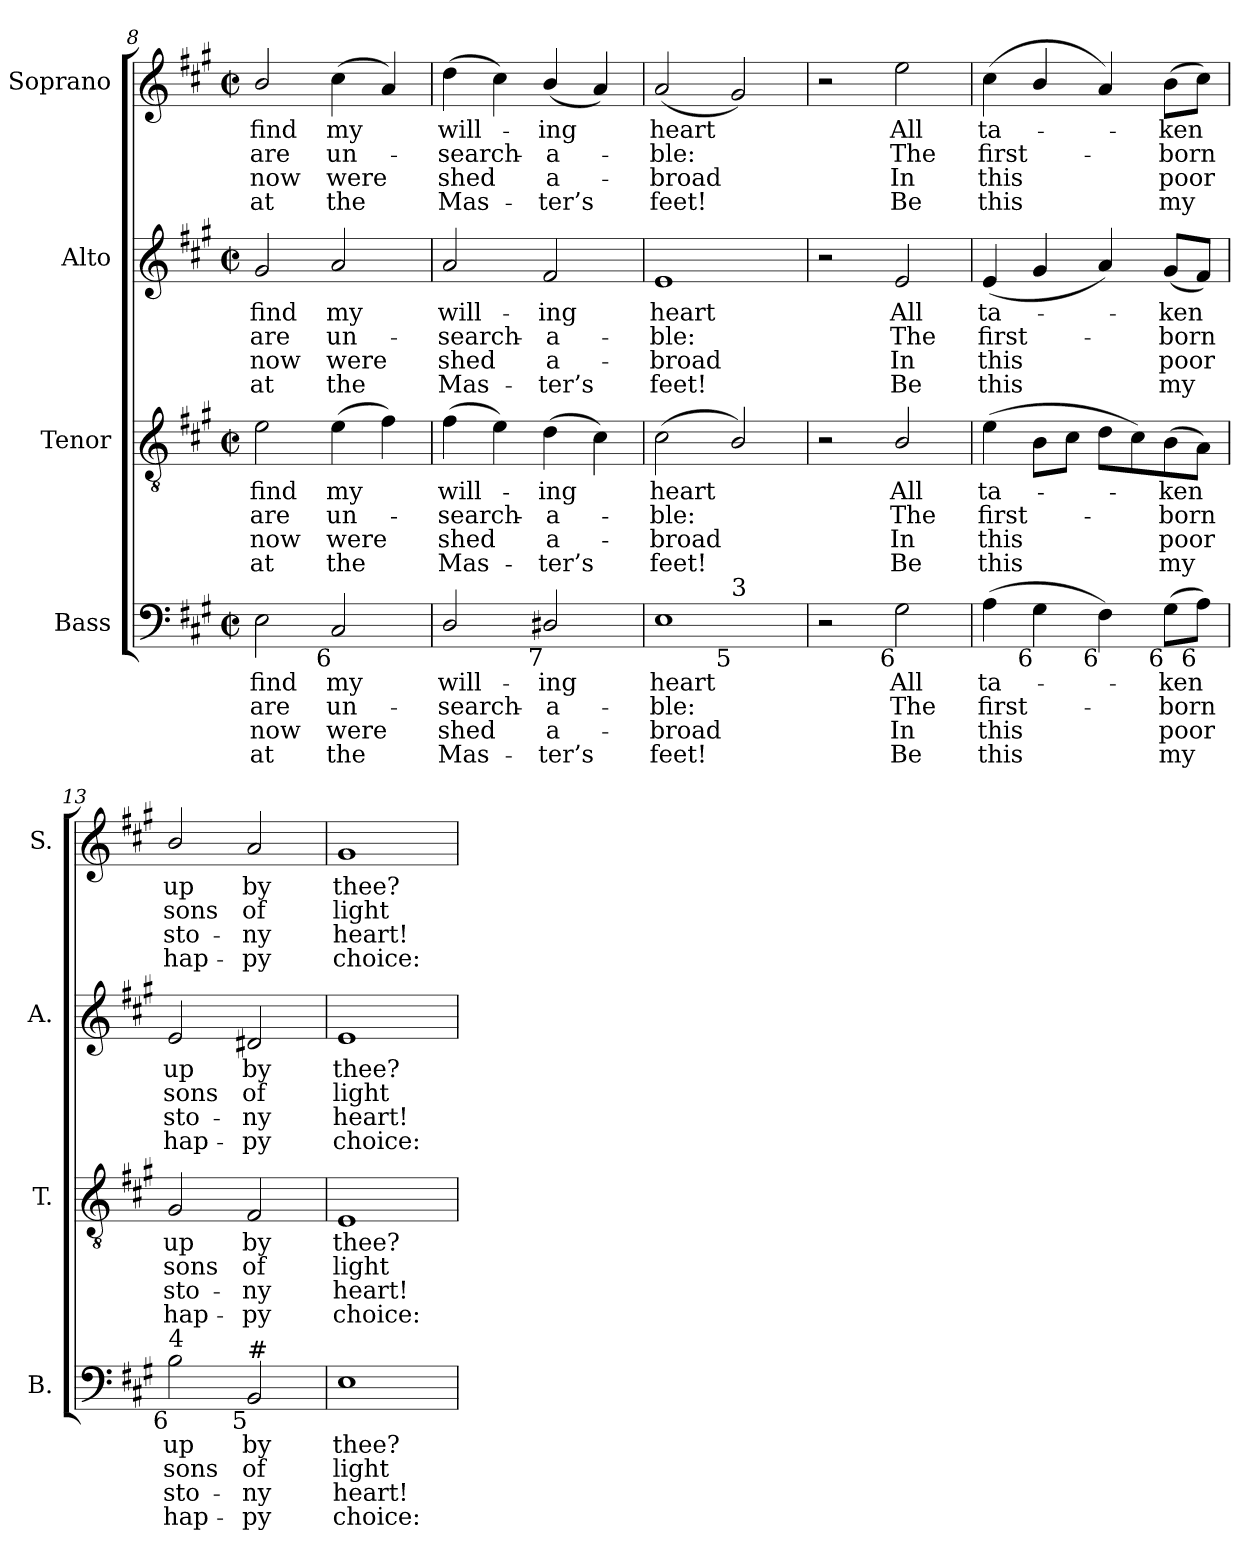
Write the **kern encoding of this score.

**kern	**text	**text	**text	**text	**kern	**text	**text	**text	**text	**kern	**text	**text	**text	**text	**kern	**text	**text	**text	**text
*part4	*part4	*part4	*part4	*part4	*part3	*part3	*part3	*part3	*part3	*part2	*part2	*part2	*part2	*part2	*part1	*part1	*part1	*part1	*part1
*staff4	*staff4	*staff4	*staff4	*staff4	*staff3	*staff3	*staff3	*staff3	*staff3	*staff2	*staff2	*staff2	*staff2	*staff2	*staff1	*staff1	*staff1	*staff1	*staff1
*I"Bass	*	*	*	*	*I"Tenor	*	*	*	*	*I"Alto	*	*	*	*	*I"Soprano	*	*	*	*
*I'B.	*	*	*	*	*I'T.	*	*	*	*	*I'A.	*	*	*	*	*I'S.	*	*	*	*
*clefF4	*	*	*	*	*clefGv2	*	*	*	*	*clefG2	*	*	*	*	*clefG2	*	*	*	*
*	*	*	*	*	*ITrd7c12	*	*	*	*	*	*	*	*	*	*	*	*	*	*
*k[f#c#g#]	*	*	*	*	*k[f#c#g#]	*	*	*	*	*k[f#c#g#]	*	*	*	*	*k[f#c#g#]	*	*	*	*
*A:	*	*	*	*	*A:	*	*	*	*	*A:	*	*	*	*	*A:	*	*	*	*
*M2/2	*	*	*	*	*M2/2	*	*	*	*	*M2/2	*	*	*	*	*M2/2	*	*	*	*
*met(c|)	*	*	*	*	*met(c|)	*	*	*	*	*met(c|)	*	*	*	*	*met(c|)	*	*	*	*
=8	=8	=8	=8	=8	=8	=8	=8	=8	=8	=8	=8	=8	=8	=8	=8	=8	=8	=8	=8
!	!LO:LY:b:color=#000000	!LO:LY:b:color=#000000	!LO:LY:b:color=#000000	!LO:LY:b:color=#000000	!	!	!	!	!	!	!	!	!	!	!	!	!	!	!
!	!	!	!	!	!	!LO:LY:b:color=#000000	!LO:LY:b:color=#000000	!LO:LY:b:color=#000000	!LO:LY:b:color=#000000	!	!	!	!	!	!	!	!	!	!
!	!	!	!	!	!	!	!	!	!	!	!LO:LY:b:color=#000000	!LO:LY:b:color=#000000	!LO:LY:b:color=#000000	!LO:LY:b:color=#000000	!	!	!	!	!
!	!	!	!	!	!	!	!	!	!	!	!	!	!	!	!	!LO:LY:b:color=#000000	!LO:LY:b:color=#000000	!LO:LY:b:color=#000000	!LO:LY:b:color=#000000
2Ei\	find	are	now	at	2Ei\	find	are	now	at	2g#i/	find	are	now	at	2bi/	find	are	now	at
!	!LO:LY:b:color=#000000	!LO:LY:b:color=#000000	!LO:LY:b:color=#000000	!LO:LY:b:color=#000000	!	!	!	!	!	!	!	!	!	!	!	!	!	!	!
!	!	!	!	!	!	!LO:LY:b:color=#000000	!LO:LY:b:color=#000000	!LO:LY:b:color=#000000	!LO:LY:b:color=#000000	!	!	!	!	!	!	!	!	!	!
!	!	!	!	!	!	!	!	!	!	!	!LO:LY:b:color=#000000	!LO:LY:b:color=#000000	!LO:LY:b:color=#000000	!LO:LY:b:color=#000000	!	!	!	!	!
!LO:TX:b:rj:t=6	!	!	!	!	!	!	!	!	!	!	!	!	!	!	!	!	!	!	!
!	!	!	!	!	!	!	!	!	!	!	!	!	!	!	!	!LO:LY:b:color=#000000	!LO:LY:b:color=#000000	!LO:LY:b:color=#000000	!LO:LY:b:color=#000000
2C#i/	my	un-	were	the	(4Ei\	my	un-	were	the	2ai/	my	un-	were	the	(4cc#i\	my	un-	were	the
.	.	.	.	.	4F#i\)	.	.	.	.	.	.	.	.	.	4ai/)	.	.	.	.
=9	=9	=9	=9	=9	=9	=9	=9	=9	=9	=9	=9	=9	=9	=9	=9	=9	=9	=9	=9
!	!LO:LY:b:color=#000000	!LO:LY:b:color=#000000	!LO:LY:b:color=#000000	!LO:LY:b:color=#000000	!	!	!	!	!	!	!	!	!	!	!	!	!	!	!
!	!	!	!	!	!	!LO:LY:b:color=#000000	!LO:LY:b:color=#000000	!LO:LY:b:color=#000000	!LO:LY:b:color=#000000	!	!	!	!	!	!	!	!	!	!
!	!	!	!	!	!	!	!	!	!	!	!LO:LY:b:color=#000000	!LO:LY:b:color=#000000	!LO:LY:b:color=#000000	!LO:LY:b:color=#000000	!	!	!	!	!
!	!	!	!	!	!	!	!	!	!	!	!	!	!	!	!	!LO:LY:b:color=#000000	!LO:LY:b:color=#000000	!LO:LY:b:color=#000000	!LO:LY:b:color=#000000
2Di/	will-	-search-	shed	Mas-	(4F#i\	will-	-search-	shed	Mas-	2ai/	will-	-search-	shed	Mas-	(4ddi\	will-	-search-	shed	Mas-
.	.	.	.	.	4Ei\)	.	.	.	.	.	.	.	.	.	4cc#i\)	.	.	.	.
!	!LO:LY:b:color=#000000	!LO:LY:b:color=#000000	!LO:LY:b:color=#000000	!LO:LY:b:color=#000000	!	!	!	!	!	!	!	!	!	!	!	!	!	!	!
!	!	!	!	!	!	!LO:LY:b:color=#000000	!LO:LY:b:color=#000000	!LO:LY:b:color=#000000	!LO:LY:b:color=#000000	!	!	!	!	!	!	!	!	!	!
!	!	!	!	!	!	!	!	!	!	!	!LO:LY:b:color=#000000	!LO:LY:b:color=#000000	!LO:LY:b:color=#000000	!LO:LY:b:color=#000000	!	!	!	!	!
!LO:TX:b:rj:t=7	!	!	!	!	!	!	!	!	!	!	!	!	!	!	!	!	!	!	!
!	!	!	!	!	!	!	!	!	!	!	!	!	!	!	!	!LO:LY:b:color=#000000	!LO:LY:b:color=#000000	!LO:LY:b:color=#000000	!LO:LY:b:color=#000000
2D#Xi/	-ing	-a-	-a-	-ter’s	(4Di\	-ing	-a-	-a-	-ter’s	2f#i/	-ing	-a-	-a-	-ter’s	(4bi/	-ing	-a-	-a-	-ter’s
.	.	.	.	.	4C#i\)	.	.	.	.	.	.	.	.	.	4ai/)	.	.	.	.
!!LO:LB:g=z
=10	=10	=10	=10	=10	=10	=10	=10	=10	=10	=10	=10	=10	=10	=10	=10	=10	=10	=10	=10
!	!LO:LY:b:color=#000000	!LO:LY:b:color=#000000	!LO:LY:b:color=#000000	!LO:LY:b:color=#000000	!	!	!	!	!	!	!	!	!	!	!	!	!	!	!
!	!	!	!	!	!	!LO:LY:b:color=#000000	!LO:LY:b:color=#000000	!LO:LY:b:color=#000000	!LO:LY:b:color=#000000	!	!	!	!	!	!	!	!	!	!
!	!	!	!	!	!	!	!	!	!	!	!LO:LY:b:color=#000000	!LO:LY:b:color=#000000	!LO:LY:b:color=#000000	!LO:LY:b:color=#000000	!	!	!	!	!
!LO:TX:b:rj:t=6	!	!	!	!	!	!	!	!	!	!	!	!	!	!	!	!	!	!	!
!LO:TX:t=4	!	!	!	!	!	!	!	!	!	!	!	!	!	!	!	!	!	!	!
!	!	!	!	!	!	!	!	!	!	!	!	!	!	!	!	!LO:LY:b:color=#000000	!LO:LY:b:color=#000000	!LO:LY:b:color=#000000	!LO:LY:b:color=#000000
*^	*	*	*	*	*	*	*	*	*	*	*	*	*	*	*	*	*	*	*
1Ei	2ryy	heart	-ble:	broad	feet!	(2C#i\	heart	-ble:	broad	feet!	1ei	heart	-ble:	broad	feet!	(2ai/	heart	-ble:	broad	feet!
!	!LO:TX:b:rj:t=5	!	!	!	!	!	!	!	!	!	!	!	!	!	!	!	!	!	!	!
!	!LO:TX:t=3	!	!	!	!	!	!	!	!	!	!	!	!	!	!	!	!	!	!	!
.	2ryy	.	.	.	.	2BBi/)	.	.	.	.	.	.	.	.	.	2g#i/)	.	.	.	.
*v	*v	*	*	*	*	*	*	*	*	*	*	*	*	*	*	*	*	*	*	*
=11	=11	=11	=11	=11	=11	=11	=11	=11	=11	=11	=11	=11	=11	=11	=11	=11	=11	=11	=11
2r	.	.	.	.	2r	.	.	.	.	2r	.	.	.	.	2r	.	.	.	.
!	!LO:LY:b:color=#000000	!LO:LY:b:color=#000000	!LO:LY:b:color=#000000	!LO:LY:b:color=#000000	!	!	!	!	!	!	!	!	!	!	!	!	!	!	!
!	!	!	!	!	!	!LO:LY:b:color=#000000	!LO:LY:b:color=#000000	!LO:LY:b:color=#000000	!LO:LY:b:color=#000000	!	!	!	!	!	!	!	!	!	!
!	!	!	!	!	!	!	!	!	!	!	!LO:LY:b:color=#000000	!LO:LY:b:color=#000000	!LO:LY:b:color=#000000	!LO:LY:b:color=#000000	!	!	!	!	!
!LO:TX:b:rj:t=6	!	!	!	!	!	!	!	!	!	!	!	!	!	!	!	!	!	!	!
!	!	!	!	!	!	!	!	!	!	!	!	!	!	!	!	!LO:LY:b:color=#000000	!LO:LY:b:color=#000000	!LO:LY:b:color=#000000	!LO:LY:b:color=#000000
2G#i\	All	The	In	Be	2BBi/	All	The	In	Be	2ei/	All	The	In	Be	2eei\	All	The	In	Be
=12	=12	=12	=12	=12	=12	=12	=12	=12	=12	=12	=12	=12	=12	=12	=12	=12	=12	=12	=12
!	!LO:LY:b:color=#000000	!LO:LY:b:color=#000000	!LO:LY:b:color=#000000	!LO:LY:b:color=#000000	!	!	!	!	!	!	!	!	!	!	!	!	!	!	!
!	!	!	!	!	!	!LO:LY:b:color=#000000	!LO:LY:b:color=#000000	!LO:LY:b:color=#000000	!LO:LY:b:color=#000000	!	!	!	!	!	!	!	!	!	!
!	!	!	!	!	!	!	!	!	!	!	!LO:LY:b:color=#000000	!LO:LY:b:color=#000000	!LO:LY:b:color=#000000	!LO:LY:b:color=#000000	!	!	!	!	!
!	!	!	!	!	!	!	!	!	!	!	!	!	!	!	!	!LO:LY:b:color=#000000	!LO:LY:b:color=#000000	!LO:LY:b:color=#000000	!LO:LY:b:color=#000000
(4Ai\	ta-	first-	this	this	(4Ei\	ta-	first-	this	this	(4ei/	ta-	first-	this	this	(4cc#i\	ta-	first-	this	this
!LO:TX:b:rj:t=6	!	!	!	!	!	!	!	!	!	!	!	!	!	!	!	!	!	!	!
4G#i\	.	.	.	.	8BBi\L	.	.	.	.	4g#i/	.	.	.	.	4bi/	.	.	.	.
.	.	.	.	.	8C#i\J	.	.	.	.	.	.	.	.	.	.	.	.	.	.
!LO:TX:b:rj:t=6	!	!	!	!	!	!	!	!	!	!	!	!	!	!	!	!	!	!	!
4F#i\)	.	.	.	.	8Di\L	.	.	.	.	4ai/)	.	.	.	.	4ai/)	.	.	.	.
.	.	.	.	.	8C#i\)	.	.	.	.	.	.	.	.	.	.	.	.	.	.
!	!LO:LY:b:color=#000000	!LO:LY:b:color=#000000	!LO:LY:b:color=#000000	!LO:LY:b:color=#000000	!	!	!	!	!	!	!	!	!	!	!	!	!	!	!
!	!	!	!	!	!	!LO:LY:b:color=#000000	!LO:LY:b:color=#000000	!LO:LY:b:color=#000000	!LO:LY:b:color=#000000	!	!	!	!	!	!	!	!	!	!
!	!	!	!	!	!	!	!	!	!	!	!LO:LY:b:color=#000000	!LO:LY:b:color=#000000	!LO:LY:b:color=#000000	!LO:LY:b:color=#000000	!	!	!	!	!
!LO:TX:b:rj:t=6	!	!	!	!	!	!	!	!	!	!	!	!	!	!	!	!	!	!	!
!	!	!	!	!	!	!	!	!	!	!	!	!	!	!	!	!LO:LY:b:color=#000000	!LO:LY:b:color=#000000	!LO:LY:b:color=#000000	!LO:LY:b:color=#000000
(8G#i\L	-ken	-born	poor	my	(8BBi\	-ken	-born	poor	my	(8g#i/L	-ken	-born	poor	my	(8bi\L	-ken	-born	poor	my
!LO:TX:b:rj:t=6	!	!	!	!	!	!	!	!	!	!	!	!	!	!	!	!	!	!	!
8Ai\J)	.	.	.	.	8AAi\J)	.	.	.	.	8f#i/J)	.	.	.	.	8cc#i\J)	.	.	.	.
=13	=13	=13	=13	=13	=13	=13	=13	=13	=13	=13	=13	=13	=13	=13	=13	=13	=13	=13	=13
!	!LO:LY:b:color=#000000	!LO:LY:b:color=#000000	!LO:LY:b:color=#000000	!LO:LY:b:color=#000000	!	!	!	!	!	!	!	!	!	!	!	!	!	!	!
!	!	!	!	!	!	!LO:LY:b:color=#000000	!LO:LY:b:color=#000000	!LO:LY:b:color=#000000	!LO:LY:b:color=#000000	!	!	!	!	!	!	!	!	!	!
!	!	!	!	!	!	!	!	!	!	!	!LO:LY:b:color=#000000	!LO:LY:b:color=#000000	!LO:LY:b:color=#000000	!LO:LY:b:color=#000000	!	!	!	!	!
!LO:TX:b:rj:t=6	!	!	!	!	!	!	!	!	!	!	!	!	!	!	!	!	!	!	!
!LO:TX:t=4	!	!	!	!	!	!	!	!	!	!	!	!	!	!	!	!	!	!	!
!	!	!	!	!	!	!	!	!	!	!	!	!	!	!	!	!LO:LY:b:color=#000000	!LO:LY:b:color=#000000	!LO:LY:b:color=#000000	!LO:LY:b:color=#000000
2Bi\	up	sons	sto-	-hap-	2GG#i/	up	sons	sto-	-hap-	2ei/	up	sons	sto-	-hap-	2bi/	up	sons	sto-	-hap-
!	!LO:LY:b:color=#000000	!LO:LY:b:color=#000000	!LO:LY:b:color=#000000	!LO:LY:b:color=#000000	!	!	!	!	!	!	!	!	!	!	!	!	!	!	!
!	!	!	!	!	!	!LO:LY:b:color=#000000	!LO:LY:b:color=#000000	!LO:LY:b:color=#000000	!LO:LY:b:color=#000000	!	!	!	!	!	!	!	!	!	!
!	!	!	!	!	!	!	!	!	!	!	!LO:LY:b:color=#000000	!LO:LY:b:color=#000000	!LO:LY:b:color=#000000	!LO:LY:b:color=#000000	!	!	!	!	!
!LO:TX:b:rj:t=5	!	!	!	!	!	!	!	!	!	!	!	!	!	!	!	!	!	!	!
!LO:TX:t=#	!	!	!	!	!	!	!	!	!	!	!	!	!	!	!	!	!	!	!
!	!	!	!	!	!	!	!	!	!	!	!	!	!	!	!	!LO:LY:b:color=#000000	!LO:LY:b:color=#000000	!LO:LY:b:color=#000000	!LO:LY:b:color=#000000
2BBi/	by	of	-ny	py	2FF#i/	by	of	-ny	py	2d#Xi/	by	of	-ny	py	2ai/	by	of	-ny	py
=14	=14	=14	=14	=14	=14	=14	=14	=14	=14	=14	=14	=14	=14	=14	=14	=14	=14	=14	=14
!	!LO:LY:b:color=#000000	!LO:LY:b:color=#000000	!LO:LY:b:color=#000000	!LO:LY:b:color=#000000	!	!	!	!	!	!	!	!	!	!	!	!	!	!	!
!	!	!	!	!	!	!LO:LY:b:color=#000000	!LO:LY:b:color=#000000	!LO:LY:b:color=#000000	!LO:LY:b:color=#000000	!	!	!	!	!	!	!	!	!	!
!	!	!	!	!	!	!	!	!	!	!	!LO:LY:b:color=#000000	!LO:LY:b:color=#000000	!LO:LY:b:color=#000000	!LO:LY:b:color=#000000	!	!	!	!	!
!	!	!	!	!	!	!	!	!	!	!	!	!	!	!	!	!LO:LY:b:color=#000000	!LO:LY:b:color=#000000	!LO:LY:b:color=#000000	!LO:LY:b:color=#000000
1Ei	thee?	light	heart!	choice:	1EEi	thee?	light	heart!	choice:	1ei	thee?	light	heart!	choice:	1g#i	thee?	light	heart!	choice:
=	=	=	=	=	=	=	=	=	=	=	=	=	=	=	=	=	=	=	=
*-	*-	*-	*-	*-	*-	*-	*-	*-	*-	*-	*-	*-	*-	*-	*-	*-	*-	*-	*-
